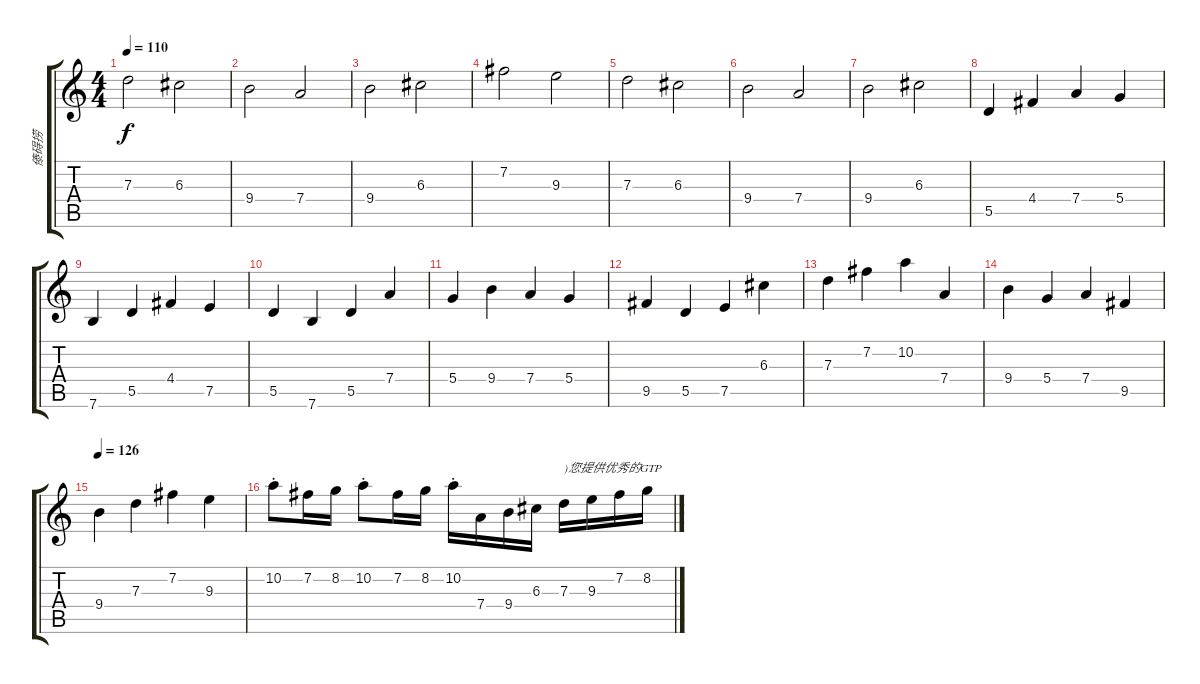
\track ("傣碍捞" "傣碍捞") {instrument acousticguitarsteel}
\staff {score tabs}
\tuning (E4 B3 G3 D3 A2 E2) {hide}
\ts (4 4)
\tempo 110
\clef g2
\ks c
7.3.2{dy f} 6.3.2 |
9.4.2 7.4.2 |
9.4.2 6.3.2 |
7.2.2 9.3.2 |
7.3.2 6.3.2 |
9.4.2 7.4.2 |
9.4.2 6.3.2 |
5.5.4 4.4.4 7.4.4 5.4.4 |
7.6.4 5.5.4 4.4.4 7.5.4 |
5.5.4 7.6.4 5.5.4 7.4.4 |
5.4.4 9.4.4 7.4.4 5.4.4 |
9.5.4 5.5.4 7.5.4 6.3.4 |
7.3.4 7.2.4 10.2.4 7.4.4 |
9.4.4 5.4.4 7.4.4 9.5.4 |
\tempo 126
9.4.4 7.3.4 7.2.4 9.3.4 |
10.2{st}.8 7.2.16 8.2.16 10.2{st}.8 7.2.16 8.2.16 10.2{st}.16 7.4.16 9.4.16 6.3.16 7.3.16{txt ")您提供优秀的GTP"} 9.3.16 7.2.16 8.2.16
